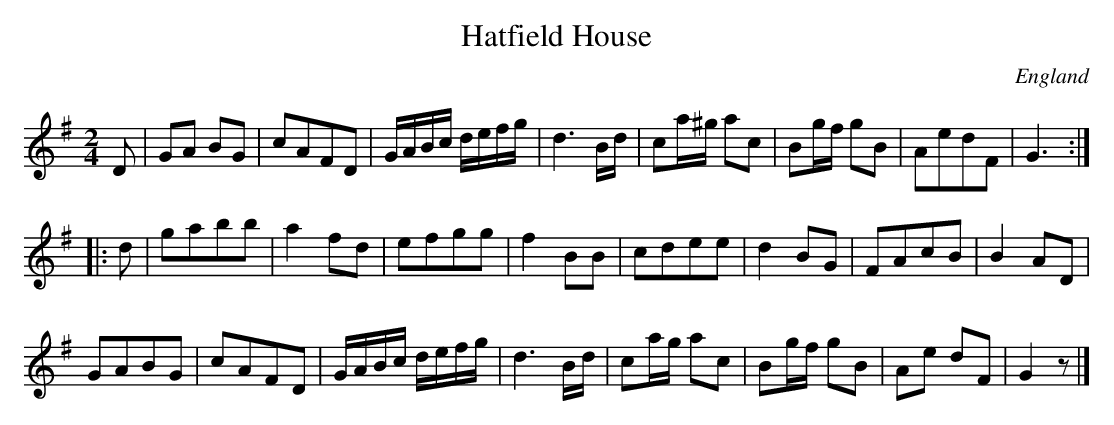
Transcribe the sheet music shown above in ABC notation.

X:1
T:Hatfield House
L:1/8
M:2/4
O:England
K:G major
D |\
GA     BG | cAFD     | G/A/B/c/ d/e/f/g/ | d3 B/d/ |\
ca/^g/ ac | Bg/f/ gB | AedF              | G3 ::
d |\
gabb     | a2 fd    | efgg              | f2BB | \
cdee     | d2 BG    | FAcB              | B2AD |
GABG     | cAFD     | G/A/B/c/ d/e/f/g/ | d3 B/d/ |\
ca/g/ ac | Bg/f/ gB | Ae dF             | G2z |]
